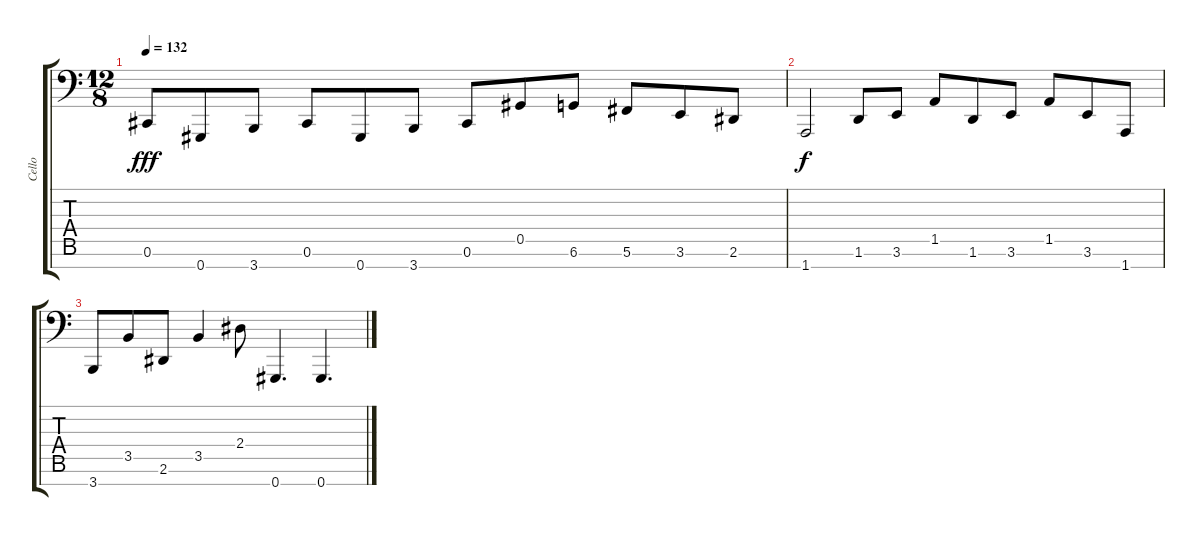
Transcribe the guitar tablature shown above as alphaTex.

\track ("Cello" "Cello") {instrument cello}
\staff {score tabs}
\tuning (Eb4 Bb3 Gb3 Db3 Ab2 Db2 Ab1) {hide}
\ts (12 8)
\tempo 132
\clef f4
\ks c
0.6.8{dy fff} 0.7.8 3.7.8 0.6.8 0.7.8 3.7.8 0.6.8 0.5.8 6.6.8 5.6.8 3.6.8 2.6.8 |
1.7.2{dy f} 1.6.8 3.6.8 1.5.8 1.6.8 3.6.8 1.5.8 3.6.8 1.7.8 |
3.7.8 3.5.8 2.6.8 3.5.4 2.4.8 0.7.4{d} 0.7.4{d}
